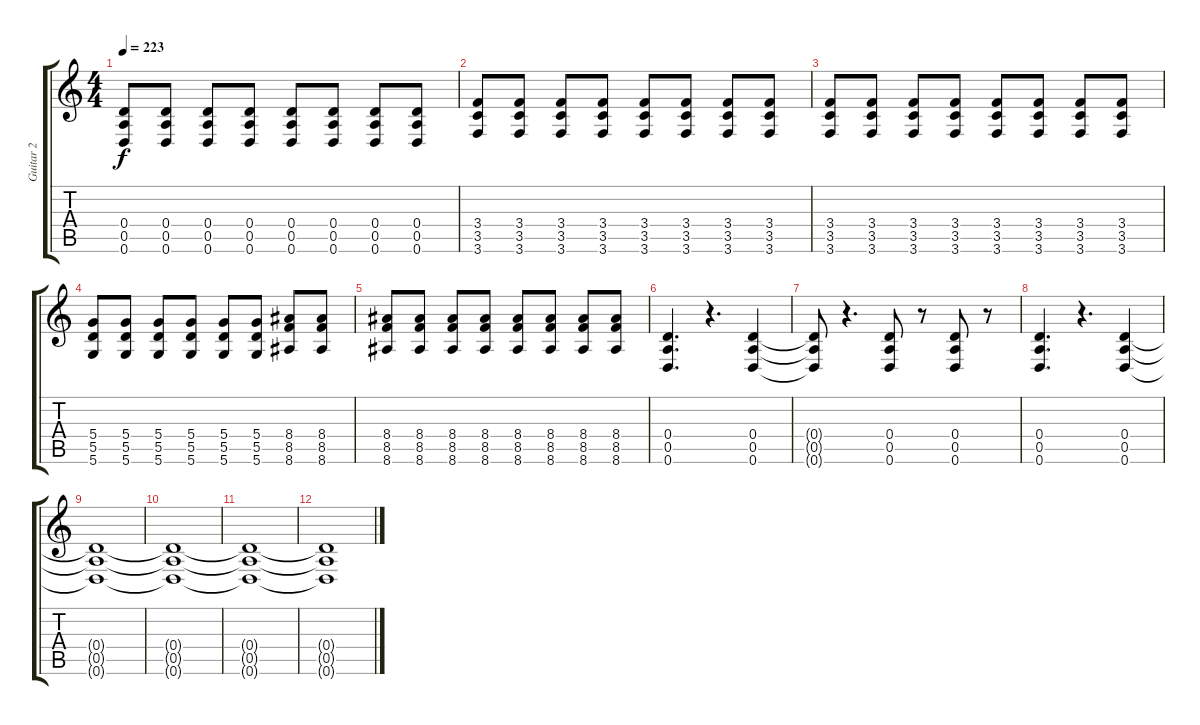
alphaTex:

\track ("Guitar 2" "Guitar 2") {instrument distortionguitar bank 255}
\staff {score tabs}
\tuning (E4 B3 G3 D3 A2 D2) {hide}
\ts (4 4)
\tempo 223
\clef g2
\ks c
(0.4 0.5 0.6).8{dy f} (0.4 0.5 0.6).8 (0.4 0.5 0.6).8 (0.4 0.5 0.6).8 (0.4 0.5 0.6).8 (0.4 0.5 0.6).8 (0.4 0.5 0.6).8 (0.4 0.5 0.6).8 |
(3.4 3.5 3.6).8 (3.4 3.5 3.6).8 (3.4 3.5 3.6).8 (3.4 3.5 3.6).8 (3.4 3.5 3.6).8 (3.4 3.5 3.6).8 (3.4 3.5 3.6).8 (3.4 3.5 3.6).8 |
(3.4 3.5 3.6).8 (3.4 3.5 3.6).8 (3.4 3.5 3.6).8 (3.4 3.5 3.6).8 (3.4 3.5 3.6).8 (3.4 3.5 3.6).8 (3.4 3.5 3.6).8 (3.4 3.5 3.6).8 |
(5.4 5.5 5.6).8 (5.4 5.5 5.6).8 (5.4 5.5 5.6).8 (5.4 5.5 5.6).8 (5.4 5.5 5.6).8 (5.4 5.5 5.6).8 (8.4 8.5 8.6).8 (8.4 8.5 8.6).8 |
(8.4 8.5 8.6).8 (8.4 8.5 8.6).8 (8.4 8.5 8.6).8 (8.4 8.5 8.6).8 (8.4 8.5 8.6).8 (8.4 8.5 8.6).8 (8.4 8.5 8.6).8 (8.4 8.5 8.6).8 |
(0.4 0.5 0.6).4{d} r.4{d} (0.4 0.5 0.6).4 |
(0.4{t} 0.5{t} 0.6{t}).8 r.4{d} (0.4 0.5 0.6).8 r.8 (0.4 0.5 0.6).8 r.8 |
(0.4 0.5 0.6).4{d} r.4{d} (0.4 0.5 0.6).4 |
(0.4{t} 0.5{t} 0.6{t}).1 |
(0.4{t} 0.5{t} 0.6{t}).1 |
(0.4{t} 0.5{t} 0.6{t}).1 |
(0.4{t} 0.5{t} 0.6{t}).1
